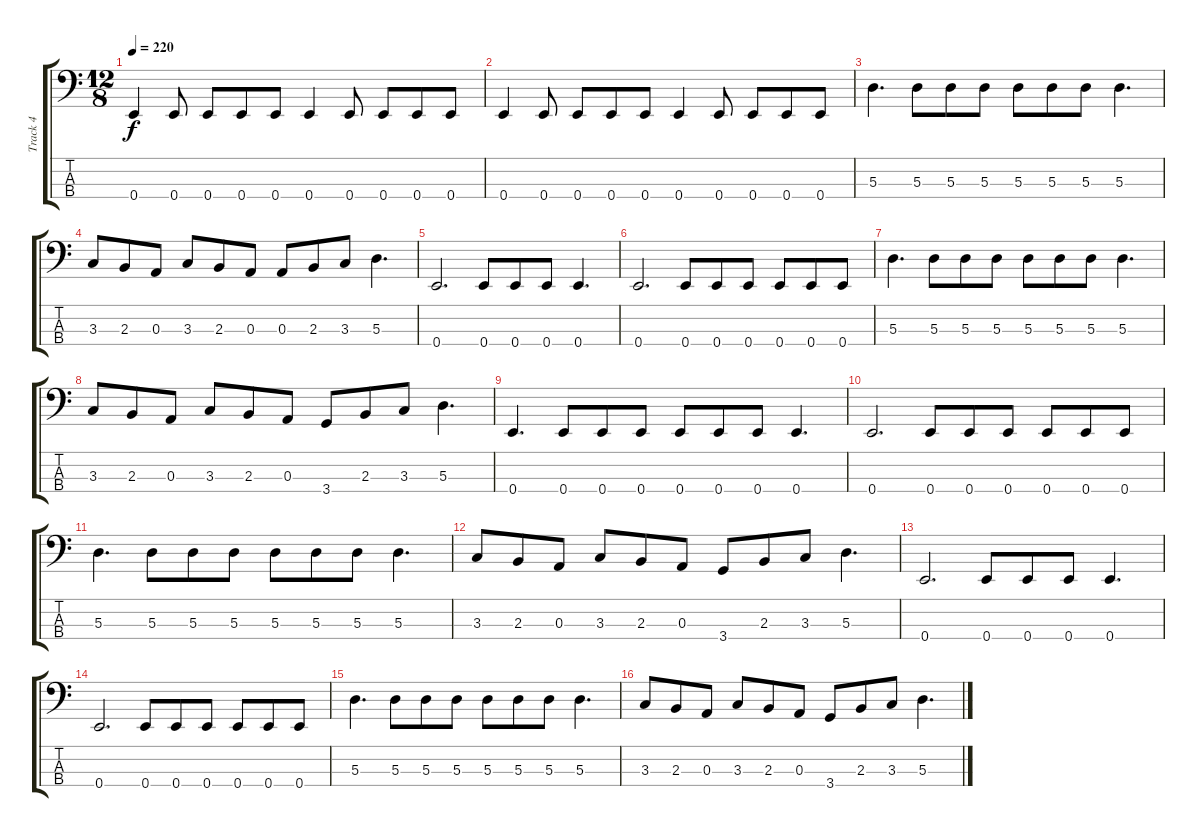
\track ("Track 4" "Track 4") {instrument electricbasspick}
\staff {score tabs}
\tuning (G2 D2 A1 E1) {hide}
\ts (12 8)
\tempo 220
\clef f4
\ks c
0.4.4{dy f} 0.4.8 0.4.8 0.4.8 0.4.8 0.4.4 0.4.8 0.4.8 0.4.8 0.4.8 |
0.4.4 0.4.8 0.4.8 0.4.8 0.4.8 0.4.4 0.4.8 0.4.8 0.4.8 0.4.8 |
5.3.4{d} 5.3.8 5.3.8 5.3.8 5.3.8 5.3.8 5.3.8 5.3.4{d} |
3.3.8 2.3.8 0.3.8 3.3.8 2.3.8 0.3.8 0.3.8 2.3.8 3.3.8 5.3.4{d} |
0.4.2{d} 0.4.8 0.4.8 0.4.8 0.4.4{d} |
0.4.2{d} 0.4.8 0.4.8 0.4.8 0.4.8 0.4.8 0.4.8 |
5.3.4{d} 5.3.8 5.3.8 5.3.8 5.3.8 5.3.8 5.3.8 5.3.4{d} |
3.3.8 2.3.8 0.3.8 3.3.8 2.3.8 0.3.8 3.4.8 2.3.8 3.3.8 5.3.4{d} |
0.4.4{d} 0.4.8 0.4.8 0.4.8 0.4.8 0.4.8 0.4.8 0.4.4{d} |
0.4.2{d} 0.4.8 0.4.8 0.4.8 0.4.8 0.4.8 0.4.8 |
5.3.4{d} 5.3.8 5.3.8 5.3.8 5.3.8 5.3.8 5.3.8 5.3.4{d} |
3.3.8 2.3.8 0.3.8 3.3.8 2.3.8 0.3.8 3.4.8 2.3.8 3.3.8 5.3.4{d} |
0.4.2{d} 0.4.8 0.4.8 0.4.8 0.4.4{d} |
0.4.2{d} 0.4.8 0.4.8 0.4.8 0.4.8 0.4.8 0.4.8 |
5.3.4{d} 5.3.8 5.3.8 5.3.8 5.3.8 5.3.8 5.3.8 5.3.4{d} |
3.3.8 2.3.8 0.3.8 3.3.8 2.3.8 0.3.8 3.4.8 2.3.8 3.3.8 5.3.4{d}
